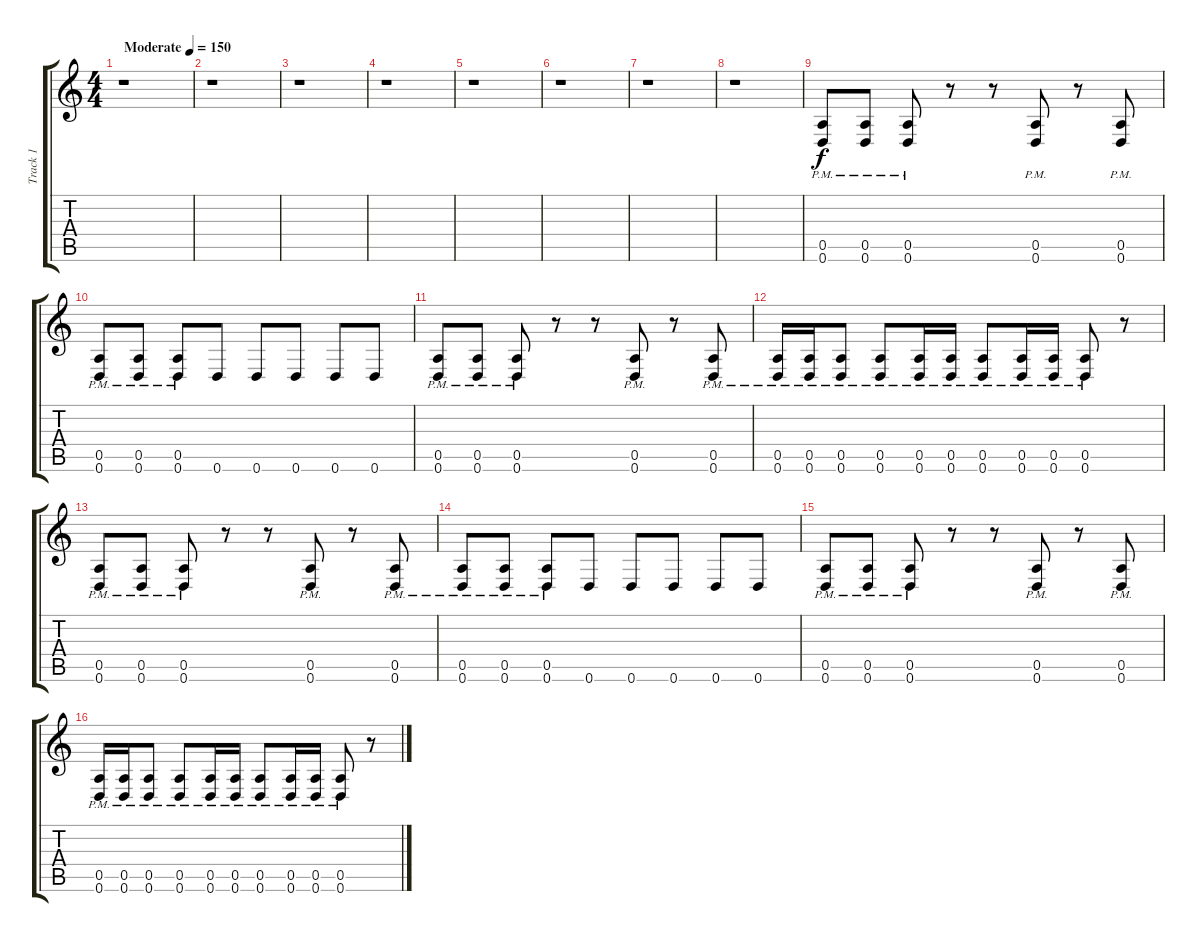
\track ("Track 1" "Track 1") {instrument distortionguitar}
\staff {score tabs}
\tuning (E4 B3 G3 D3 A2 D2) {hide}
\ts (4 4)
\tempo (150 "Moderate")
\clef g2
\ks c
r.1{dy f instrument distortionguitar} |
r.1 |
r.1 |
r.1 |
r.1 |
r.1 |
r.1 |
r.1 |
(0.5{pm} 0.6{pm}).8 (0.5{pm} 0.6{pm}).8 (0.5{pm} 0.6{pm}).8 r.8 r.8 (0.5{pm} 0.6{pm}).8 r.8 (0.5{pm} 0.6{pm}).8 |
(0.5{pm} 0.6{pm}).8 (0.5{pm} 0.6{pm}).8 (0.5{pm} 0.6{pm}).8 0.6.8 0.6.8 0.6.8 0.6.8 0.6.8 |
(0.5{pm} 0.6{pm}).8 (0.5{pm} 0.6{pm}).8 (0.5{pm} 0.6{pm}).8 r.8 r.8 (0.5{pm} 0.6{pm}).8 r.8 (0.5{pm} 0.6{pm}).8 |
(0.5{pm} 0.6{pm}).16 (0.5{pm} 0.6{pm}).16 (0.5{pm} 0.6{pm}).8 (0.5{pm} 0.6{pm}).8 (0.5{pm} 0.6{pm}).16 (0.5{pm} 0.6{pm}).16 (0.5{pm} 0.6{pm}).8 (0.5{pm} 0.6{pm}).16 (0.5{pm} 0.6{pm}).16 (0.5{pm} 0.6{pm}).8 r.8 |
(0.5{pm} 0.6{pm}).8 (0.5{pm} 0.6{pm}).8 (0.5{pm} 0.6{pm}).8 r.8 r.8 (0.5{pm} 0.6{pm}).8 r.8 (0.5{pm} 0.6{pm}).8 |
(0.5{pm} 0.6{pm}).8 (0.5{pm} 0.6{pm}).8 (0.5{pm} 0.6{pm}).8 0.6.8 0.6.8 0.6.8 0.6.8 0.6.8 |
(0.5{pm} 0.6{pm}).8 (0.5{pm} 0.6{pm}).8 (0.5{pm} 0.6{pm}).8 r.8 r.8 (0.5{pm} 0.6{pm}).8 r.8 (0.5{pm} 0.6{pm}).8 |
(0.5{pm} 0.6{pm}).16 (0.5{pm} 0.6{pm}).16 (0.5{pm} 0.6{pm}).8 (0.5{pm} 0.6{pm}).8 (0.5{pm} 0.6{pm}).16 (0.5{pm} 0.6{pm}).16 (0.5{pm} 0.6{pm}).8 (0.5{pm} 0.6{pm}).16 (0.5{pm} 0.6{pm}).16 (0.5{pm} 0.6{pm}).8 r.8
